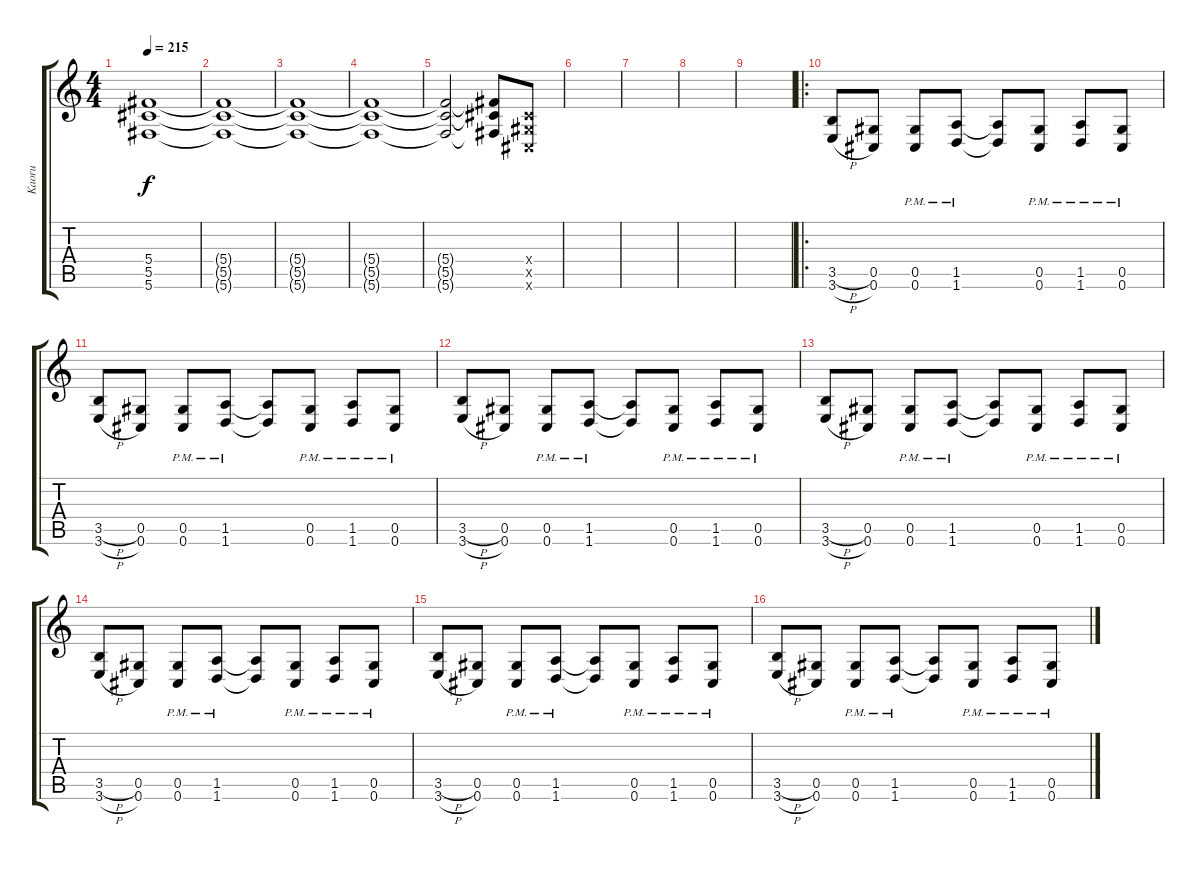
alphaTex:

\track ("Kaoru" "Kaoru") {instrument distortionguitar}
\staff {score tabs}
\tuning (Eb4 Bb3 Gb3 Db3 Ab2 Db2) {hide}
\ts (4 4)
\tempo 215
\clef g2
\ks aminor
(5.4{t} 5.5{t} 5.6{t}).1{dy f} |
(5.4{t} 5.5{t} 5.6{t}).1 |
(5.4{t} 5.5{t} 5.6{t}).1 |
(5.4{t} 5.5{t} 5.6{t}).1 |
(5.4{t} 5.5{t} 5.6{t}).2 (5.4{t} 5.5{t} 5.6{t}).8 (0.4{x} 0.5{x} 0.6{x}).8 |
|
|
|
|
\ro
(3.5{h} 3.6{h}).8 (0.5 0.6).8 (0.5{pm} 0.6{pm}).8 (1.5{pm} 1.6{pm}).8 (1.5{t} 1.6{t}).8 (0.5{pm} 0.6{pm}).8 (1.5{pm} 1.6{pm}).8 (0.5{pm} 0.6{pm}).8 |
(3.5{h} 3.6{h}).8 (0.5 0.6).8 (0.5{pm} 0.6{pm}).8 (1.5{pm} 1.6{pm}).8 (1.5{t} 1.6{t}).8 (0.5{pm} 0.6{pm}).8 (1.5{pm} 1.6{pm}).8 (0.5{pm} 0.6{pm}).8 |
(3.5{h} 3.6{h}).8 (0.5 0.6).8 (0.5{pm} 0.6{pm}).8 (1.5{pm} 1.6{pm}).8 (1.5{t} 1.6{t}).8 (0.5{pm} 0.6{pm}).8 (1.5{pm} 1.6{pm}).8 (0.5{pm} 0.6{pm}).8 |
(3.5{h} 3.6{h}).8 (0.5 0.6).8 (0.5{pm} 0.6{pm}).8 (1.5{pm} 1.6{pm}).8 (1.5{t} 1.6{t}).8 (0.5{pm} 0.6{pm}).8 (1.5{pm} 1.6{pm}).8 (0.5{pm} 0.6{pm}).8 |
(3.5{h} 3.6{h}).8 (0.5 0.6).8 (0.5{pm} 0.6{pm}).8 (1.5{pm} 1.6{pm}).8 (1.5{t} 1.6{t}).8 (0.5{pm} 0.6{pm}).8 (1.5{pm} 1.6{pm}).8 (0.5{pm} 0.6{pm}).8 |
(3.5{h} 3.6{h}).8 (0.5 0.6).8 (0.5{pm} 0.6{pm}).8 (1.5{pm} 1.6{pm}).8 (1.5{t} 1.6{t}).8 (0.5{pm} 0.6{pm}).8 (1.5{pm} 1.6{pm}).8 (0.5{pm} 0.6{pm}).8 |
(3.5{h} 3.6{h}).8 (0.5 0.6).8 (0.5{pm} 0.6{pm}).8 (1.5{pm} 1.6{pm}).8 (1.5{t} 1.6{t}).8 (0.5{pm} 0.6{pm}).8 (1.5{pm} 1.6{pm}).8 (0.5{pm} 0.6{pm}).8
